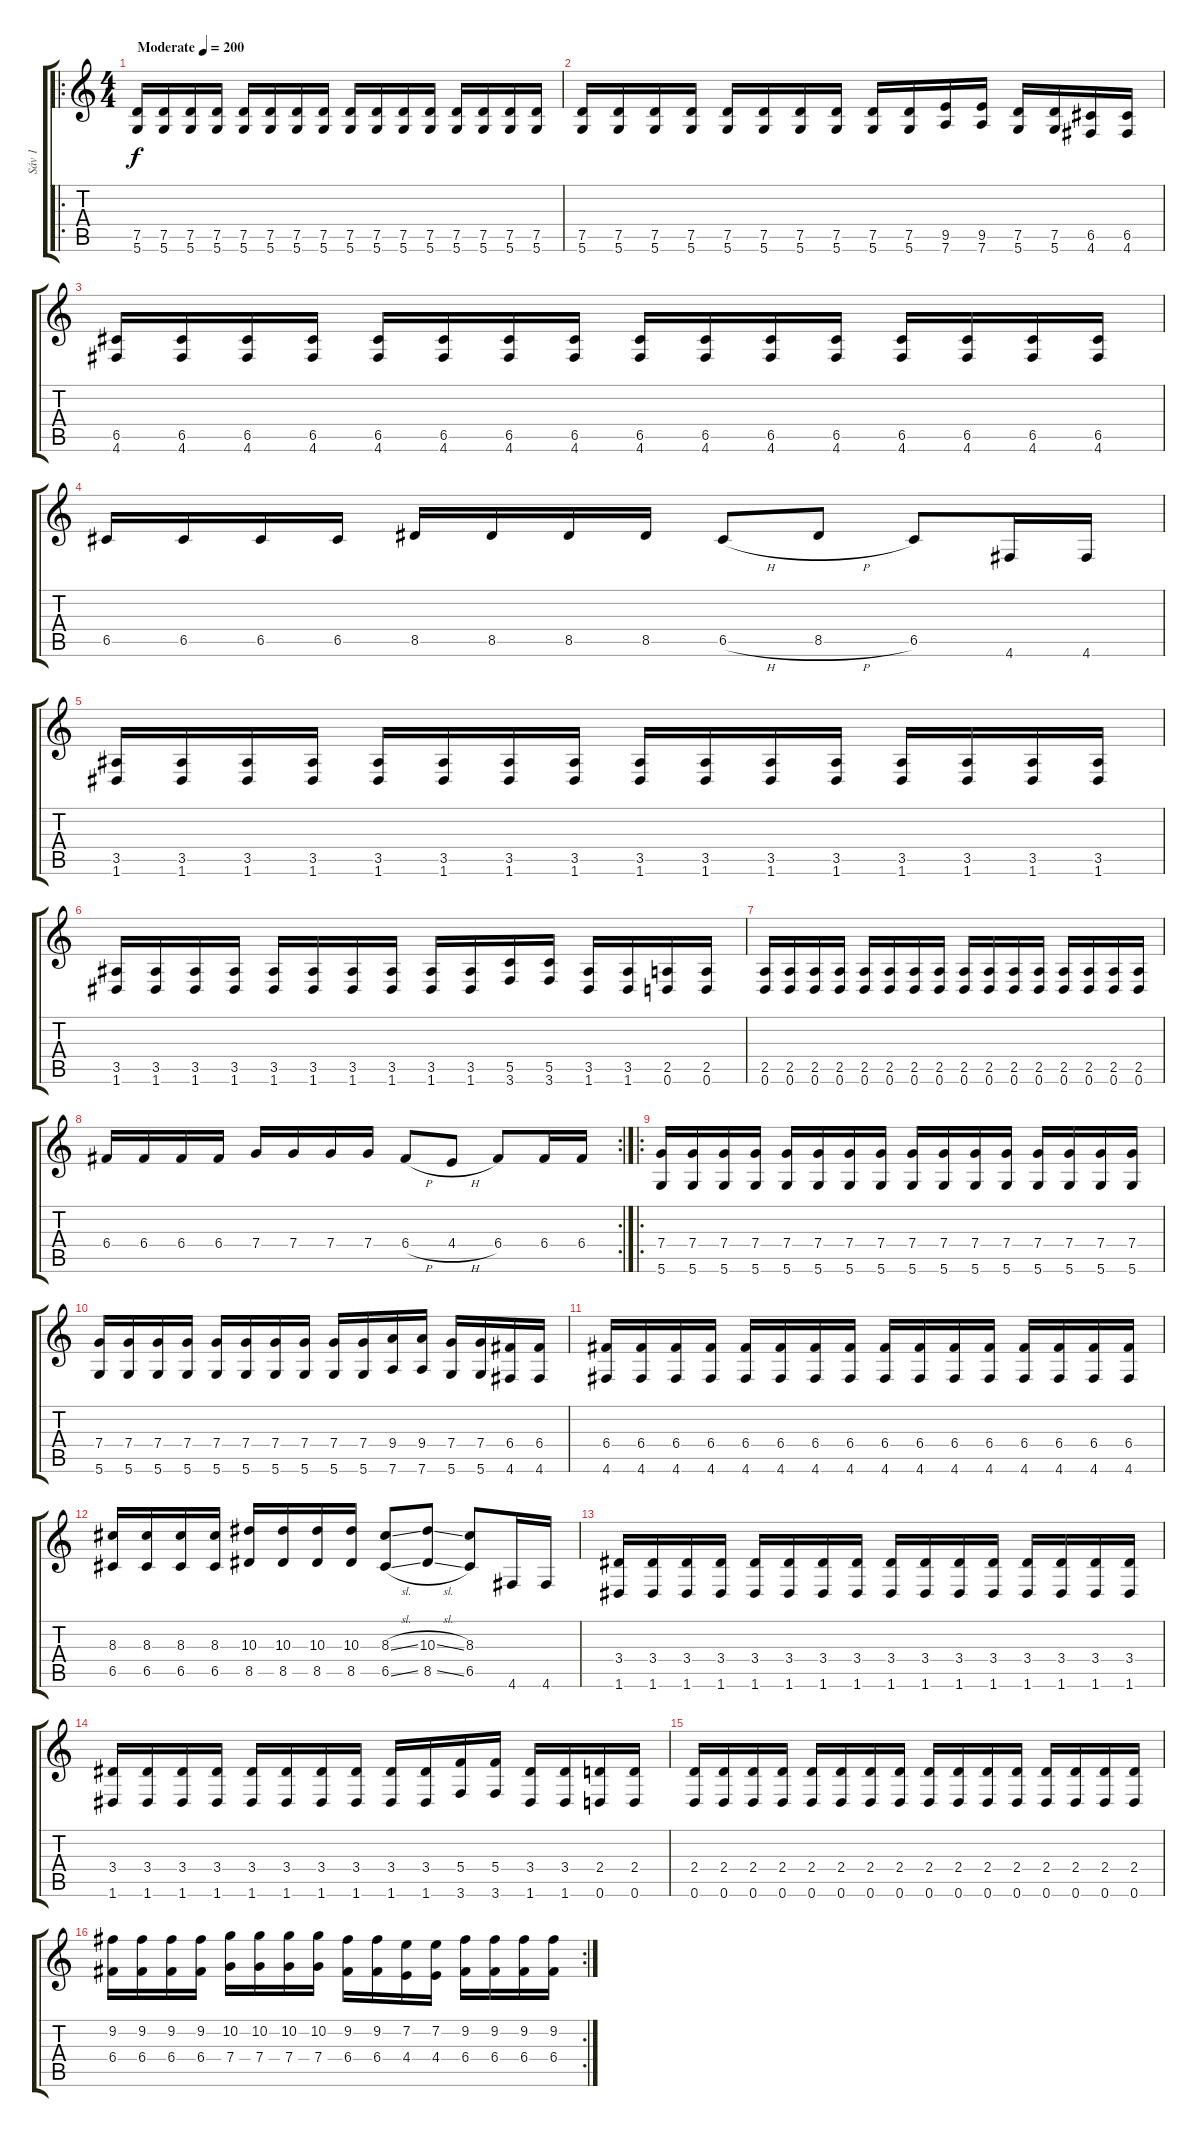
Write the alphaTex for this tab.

\track ("Sáv 1" "Sáv 1") {instrument electricguitarclean}
\staff {score tabs}
\tuning (D4 A3 F3 C3 G2 D2) {hide}
\ro
\ts (4 4)
\tempo (200 "Moderate")
\clef g2
\ks c
(7.5 5.6).16{dy f instrument electricguitarclean} (7.5 5.6).16 (7.5 5.6).16 (7.5 5.6).16 (7.5 5.6).16 (7.5 5.6).16 (7.5 5.6).16 (7.5 5.6).16 (7.5 5.6).16 (7.5 5.6).16 (7.5 5.6).16 (7.5 5.6).16 (7.5 5.6).16 (7.5 5.6).16 (7.5 5.6).16 (7.5 5.6).16 |
(7.5 5.6).16 (7.5 5.6).16 (7.5 5.6).16 (7.5 5.6).16 (7.5 5.6).16 (7.5 5.6).16 (7.5 5.6).16 (7.5 5.6).16 (7.5 5.6).16 (7.5 5.6).16 (9.5 7.6).16 (9.5 7.6).16 (7.5 5.6).16 (7.5 5.6).16 (6.5 4.6).16 (6.5 4.6).16 |
(6.5 4.6).16 (6.5 4.6).16 (6.5 4.6).16 (6.5 4.6).16 (6.5 4.6).16 (6.5 4.6).16 (6.5 4.6).16 (6.5 4.6).16 (6.5 4.6).16 (6.5 4.6).16 (6.5 4.6).16 (6.5 4.6).16 (6.5 4.6).16 (6.5 4.6).16 (6.5 4.6).16 (6.5 4.6).16 |
6.5.16 6.5.16 6.5.16 6.5.16 8.5.16 8.5.16 8.5.16 8.5.16 6.5{h}.8 8.5{h}.8 6.5.8 4.6.16 4.6.16 |
(3.5 1.6).16 (3.5 1.6).16 (3.5 1.6).16 (3.5 1.6).16 (3.5 1.6).16 (3.5 1.6).16 (3.5 1.6).16 (3.5 1.6).16 (3.5 1.6).16 (3.5 1.6).16 (3.5 1.6).16 (3.5 1.6).16 (3.5 1.6).16 (3.5 1.6).16 (3.5 1.6).16 (3.5 1.6).16 |
(3.5 1.6).16 (3.5 1.6).16 (3.5 1.6).16 (3.5 1.6).16 (3.5 1.6).16 (3.5 1.6).16 (3.5 1.6).16 (3.5 1.6).16 (3.5 1.6).16 (3.5 1.6).16 (5.5 3.6).16 (5.5 3.6).16 (3.5 1.6).16 (3.5 1.6).16 (2.5 0.6).16 (2.5 0.6).16 |
(2.5 0.6).16 (2.5 0.6).16 (2.5 0.6).16 (2.5 0.6).16 (2.5 0.6).16 (2.5 0.6).16 (2.5 0.6).16 (2.5 0.6).16 (2.5 0.6).16 (2.5 0.6).16 (2.5 0.6).16 (2.5 0.6).16 (2.5 0.6).16 (2.5 0.6).16 (2.5 0.6).16 (2.5 0.6).16 |
\rc 2
6.4.16 6.4.16 6.4.16 6.4.16 7.4.16 7.4.16 7.4.16 7.4.16 6.4{h}.8 4.4{h}.8 6.4.8 6.4.16 6.4.16 |
\ro
(7.4 5.6).16 (7.4 5.6).16 (7.4 5.6).16 (7.4 5.6).16 (7.4 5.6).16 (7.4 5.6).16 (7.4 5.6).16 (7.4 5.6).16 (7.4 5.6).16 (7.4 5.6).16 (7.4 5.6).16 (7.4 5.6).16 (7.4 5.6).16 (7.4 5.6).16 (7.4 5.6).16 (7.4 5.6).16 |
(7.4 5.6).16 (7.4 5.6).16 (7.4 5.6).16 (7.4 5.6).16 (7.4 5.6).16 (7.4 5.6).16 (7.4 5.6).16 (7.4 5.6).16 (7.4 5.6).16 (7.4 5.6).16 (9.4 7.6).16 (9.4 7.6).16 (7.4 5.6).16 (7.4 5.6).16 (6.4 4.6).16 (6.4 4.6).16 |
(6.4 4.6).16 (6.4 4.6).16 (6.4 4.6).16 (6.4 4.6).16 (6.4 4.6).16 (6.4 4.6).16 (6.4 4.6).16 (6.4 4.6).16 (6.4 4.6).16 (6.4 4.6).16 (6.4 4.6).16 (6.4 4.6).16 (6.4 4.6).16 (6.4 4.6).16 (6.4 4.6).16 (6.4 4.6).16 |
(8.3 6.5).16 (8.3 6.5).16 (8.3 6.5).16 (8.3 6.5).16 (10.3 8.5).16 (10.3 8.5).16 (10.3 8.5).16 (10.3 8.5).16 (8.3{sl} 6.5{sl}).8 (10.3{sl} 8.5{sl}).8 (8.3 6.5).8 4.6.16 4.6.16 |
(3.4 1.6).16 (3.4 1.6).16 (3.4 1.6).16 (3.4 1.6).16 (3.4 1.6).16 (3.4 1.6).16 (3.4 1.6).16 (3.4 1.6).16 (3.4 1.6).16 (3.4 1.6).16 (3.4 1.6).16 (3.4 1.6).16 (3.4 1.6).16 (3.4 1.6).16 (3.4 1.6).16 (3.4 1.6).16 |
(3.4 1.6).16 (3.4 1.6).16 (3.4 1.6).16 (3.4 1.6).16 (3.4 1.6).16 (3.4 1.6).16 (3.4 1.6).16 (3.4 1.6).16 (3.4 1.6).16 (3.4 1.6).16 (5.4 3.6).16 (5.4 3.6).16 (3.4 1.6).16 (3.4 1.6).16 (2.4 0.6).16 (2.4 0.6).16 |
(2.4 0.6).16 (2.4 0.6).16 (2.4 0.6).16 (2.4 0.6).16 (2.4 0.6).16 (2.4 0.6).16 (2.4 0.6).16 (2.4 0.6).16 (2.4 0.6).16 (2.4 0.6).16 (2.4 0.6).16 (2.4 0.6).16 (2.4 0.6).16 (2.4 0.6).16 (2.4 0.6).16 (2.4 0.6).16 |
\rc 2
(9.2 6.4).16 (9.2 6.4).16 (9.2 6.4).16 (9.2 6.4).16 (10.2 7.4).16 (10.2 7.4).16 (10.2 7.4).16 (10.2 7.4).16 (9.2 6.4).16 (9.2 6.4).16 (7.2 4.4).16 (7.2 4.4).16 (9.2 6.4).16 (9.2 6.4).16 (9.2 6.4).16 (9.2 6.4).16
